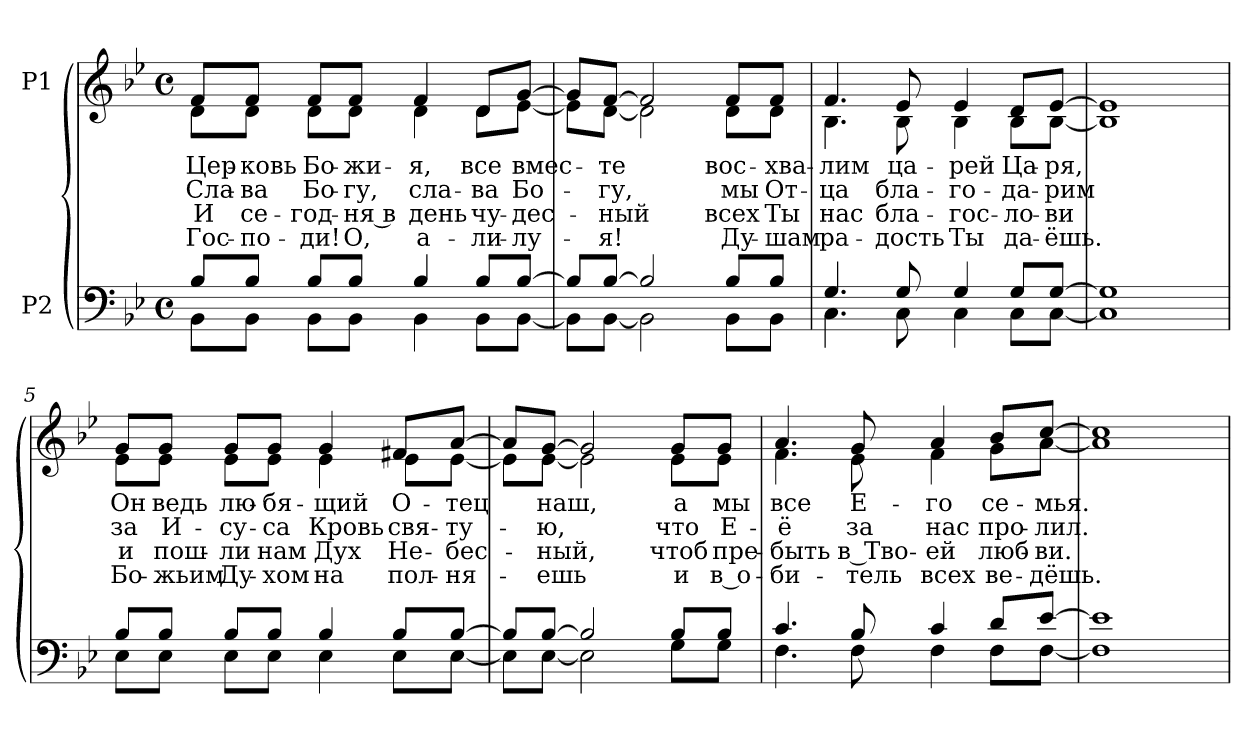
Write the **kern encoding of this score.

**kern	**kern	**text	**text	**text	**text
*part2	*part1	*part1	*part1	*part1	*part1
*staff2	*staff1	*staff1	*staff1	*staff1	*staff1
*I"P2	*I"P1	*	*	*	*
!!LO:PB:g=z
*clefF4	*clefG2	*	*	*	*
*k[b-e-]	*k[b-e-]	*	*	*	*
*B-:	*B-:	*	*	*	*
*M4/4	*M4/4	*	*	*	*
*met(c)	*met(c)	*	*	*	*
=1	=1	=1	=1	=1	=1
*^	*	*	*	*	*
!	!	!	!LO:LY:b:color=#000000	!LO:LY:b:color=#000000	!LO:LY:b:color=#000000	!LO:LY:b:color=#000000
*	*	*^	*	*	*	*
8B-i/L	8BB-i\L	8fi/L	8di\L	Цер-	Сла-	И	Гос-
!	!	!	!	!LO:LY:b:color=#000000	!LO:LY:b:color=#000000	!LO:LY:b:color=#000000	!LO:LY:b:color=#000000
8B-i/J	8BB-i\J	8fi/J	8di\J	-ковь	-ва	се-	-по-
!	!	!	!	!LO:LY:b:color=#000000	!LO:LY:b:color=#000000	!LO:LY:b:color=#000000	!LO:LY:b:color=#000000
8B-i/L	8BB-i\L	8fi/L	8di\L	Бо-	Бо-	-год-	-ди!
!	!	!	!	!LO:LY:b:color=#000000	!LO:LY:b:color=#000000	!LO:LY:b:color=#000000	!LO:LY:b:color=#000000
8B-i/J	8BB-i\J	8fi/J	8di\J	-жи-	-гу,	-ня в	О,
!	!	!	!	!LO:LY:b:color=#000000	!LO:LY:b:color=#000000	!LO:LY:b:color=#000000	!LO:LY:b:color=#000000
4B-i/	4BB-i\	4fi/	4di\	-я,	сла-	день	а-
!	!	!	!	!LO:LY:b:color=#000000	!LO:LY:b:color=#000000	!LO:LY:b:color=#000000	!LO:LY:b:color=#000000
8B-i/L	8BB-i\L	8di/L	8di\L	все	-ва	чу-	-ли-
!	!	!	!	!LO:LY:b:color=#000000	!LO:LY:b:color=#000000	!LO:LY:b:color=#000000	!LO:LY:b:color=#000000
[>8B-i/J	[<8BB-i\J	[>8gi/J	[<8e-i\J	вмес-	Бо-	-дес-	-лу-
=2	=2	=2	=2	=2	=2	=2	=2
8B-i/L]	8BB-i\L]	8gi/L]	8e-i\L]	.	.	.	.
!	!	!	!	!LO:LY:b:color=#000000	!LO:LY:b:color=#000000	!LO:LY:b:color=#000000	!LO:LY:b:color=#000000
[>8B-i/J	[<8BB-i\J	[>8fi/J	[<8di\J	-те	-гу,	-ный	-я!
2B-i/]	2BB-i\]	2fi/]	2di\]	.	.	.	.
!	!	!	!	!LO:LY:b:color=#000000	!LO:LY:b:color=#000000	!LO:LY:b:color=#000000	!LO:LY:b:color=#000000
8B-i/L	8BB-i\L	8fi/L	8di\L	вос-	мы	всех	Ду-
!	!	!	!	!LO:LY:b:color=#000000	!LO:LY:b:color=#000000	!LO:LY:b:color=#000000	!LO:LY:b:color=#000000
8B-i/J	8BB-i\J	8fi/J	8di\J	-хва-	От-	Ты	-шам
=3	=3	=3	=3	=3	=3	=3	=3
!	!	!	!	!LO:LY:b:color=#000000	!LO:LY:b:color=#000000	!LO:LY:b:color=#000000	!LO:LY:b:color=#000000
4.Gi/	4.Ci\	4.fi/	4.B-i\	-лим	-ца	нас	ра-
!	!	!	!	!LO:LY:b:color=#000000	!LO:LY:b:color=#000000	!LO:LY:b:color=#000000	!LO:LY:b:color=#000000
8Gi/	8Ci\	8e-i/	8B-i\	ца-	бла-	бла-	-дость
!	!	!	!	!LO:LY:b:color=#000000	!LO:LY:b:color=#000000	!LO:LY:b:color=#000000	!LO:LY:b:color=#000000
4Gi/	4Ci\	4e-i/	4B-i\	-рей	-го-	-гос-	Ты
!	!	!	!	!LO:LY:b:color=#000000	!LO:LY:b:color=#000000	!LO:LY:b:color=#000000	!LO:LY:b:color=#000000
8Gi/L	8Ci\L	8di/L	8B-i\L	Ца-	-да-	-ло-	да-
!	!	!	!	!LO:LY:b:color=#000000	!LO:LY:b:color=#000000	!LO:LY:b:color=#000000	!LO:LY:b:color=#000000
[>8Gi/J	[<8Ci\J	[>8e-i/J	[<8B-i\J	-ря,	-рим	-ви	-ёшь.
=4	=4	=4	=4	=4	=4	=4	=4
1Gi]	1Ci]	1e-i]	1B-i]	.	.	.	.
!!LO:LB:g=z	!!
=5	=5	=5	=5	=5	=5	=5	=5
!	!	!	!	!LO:LY:b:color=#000000	!LO:LY:b:color=#000000	!LO:LY:b:color=#000000	!LO:LY:b:color=#000000
8B-i/L	8E-i\L	8gi/L	8e-i\L	Он	за	и	Бо-
!	!	!	!	!LO:LY:b:color=#000000	!LO:LY:b:color=#000000	!LO:LY:b:color=#000000	!LO:LY:b:color=#000000
8B-i/J	8E-i\J	8gi/J	8e-i\J	ведь	И-	пош-	-жьим
!	!	!	!	!LO:LY:b:color=#000000	!LO:LY:b:color=#000000	!LO:LY:b:color=#000000	!LO:LY:b:color=#000000
8B-i/L	8E-i\L	8gi/L	8e-i\L	лю-	-су-	-ли	Ду-
!	!	!	!	!LO:LY:b:color=#000000	!LO:LY:b:color=#000000	!LO:LY:b:color=#000000	!LO:LY:b:color=#000000
8B-i/J	8E-i\J	8gi/J	8e-i\J	-бя-	-са	нам	-хом
!	!	!	!	!LO:LY:b:color=#000000	!LO:LY:b:color=#000000	!LO:LY:b:color=#000000	!LO:LY:b:color=#000000
4B-i/	4E-i\	4gi/	4e-i\	-щий	Кровь	Дух	на
!	!	!	!	!LO:LY:b:color=#000000	!LO:LY:b:color=#000000	!LO:LY:b:color=#000000	!LO:LY:b:color=#000000
8B-i/L	8E-i\L	8f#Xi/L	8e-i\L	О-	свя-	Не-	пол-
!	!	!	!	!LO:LY:b:color=#000000	!LO:LY:b:color=#000000	!LO:LY:b:color=#000000	!LO:LY:b:color=#000000
[>8B-i/J	[<8E-i\J	[>8ai/J	[<8e-i\J	-тец	-ту-	-бес-	-ня-
=6	=6	=6	=6	=6	=6	=6	=6
8B-i/L]	8E-i\L]	8ai/L]	8e-i\L]	.	.	.	.
!	!	!	!	!LO:LY:b:color=#000000	!LO:LY:b:color=#000000	!LO:LY:b:color=#000000	!LO:LY:b:color=#000000
[>8B-i/J	[<8E-i\J	[>8gi/J	[<8e-i\J	наш,	-ю,	-ный,	-ешь
2B-i/]	2E-i\]	2gi/]	2e-i\]	.	.	.	.
!	!	!	!	!LO:LY:b:color=#000000	!LO:LY:b:color=#000000	!LO:LY:b:color=#000000	!LO:LY:b:color=#000000
8B-i/L	8Gi\L	8gi/L	8e-i\L	а	что	чтоб	и
!	!	!	!	!LO:LY:b:color=#000000	!LO:LY:b:color=#000000	!LO:LY:b:color=#000000	!LO:LY:b:color=#000000
8B-i/J	8Gi\J	8gi/J	8e-i\J	мы	Е-	пре-	в о-
=7	=7	=7	=7	=7	=7	=7	=7
!	!	!	!	!LO:LY:b:color=#000000	!LO:LY:b:color=#000000	!LO:LY:b:color=#000000	!LO:LY:b:color=#000000
4.ci/	4.Fi\	4.ai/	4.fi\	все	-ё	-быть	-би-
!	!	!	!	!LO:LY:b:color=#000000	!LO:LY:b:color=#000000	!LO:LY:b:color=#000000	!LO:LY:b:color=#000000
8B-i/	8Fi\	8gi/	8e-i\	Е-	за	в Тво-	-тель
!	!	!	!	!LO:LY:b:color=#000000	!LO:LY:b:color=#000000	!LO:LY:b:color=#000000	!LO:LY:b:color=#000000
4ci/	4Fi\	4ai/	4fi\	-го	нас	-ей	всех
!	!	!	!	!LO:LY:b:color=#000000	!LO:LY:b:color=#000000	!LO:LY:b:color=#000000	!LO:LY:b:color=#000000
8di/L	8Fi\L	8b-i/L	8gi\L	се-	про-	люб-	ве-
!	!	!	!	!LO:LY:b:color=#000000	!LO:LY:b:color=#000000	!LO:LY:b:color=#000000	!LO:LY:b:color=#000000
[>8e-i/J	[<8Fi\J	[>8cci/J	[<8ai\J	-мья.	-лил.	-ви.	-дёшь.
=8	=8	=8	=8	=8	=8	=8	=8
1e-i]	1Fi]	1cci]	1ai]	.	.	.	.
*v	*v	*	*	*	*	*	*
*	*v	*v	*	*	*	*
=	=	=	=	=	=
*-	*-	*-	*-	*-	*-
